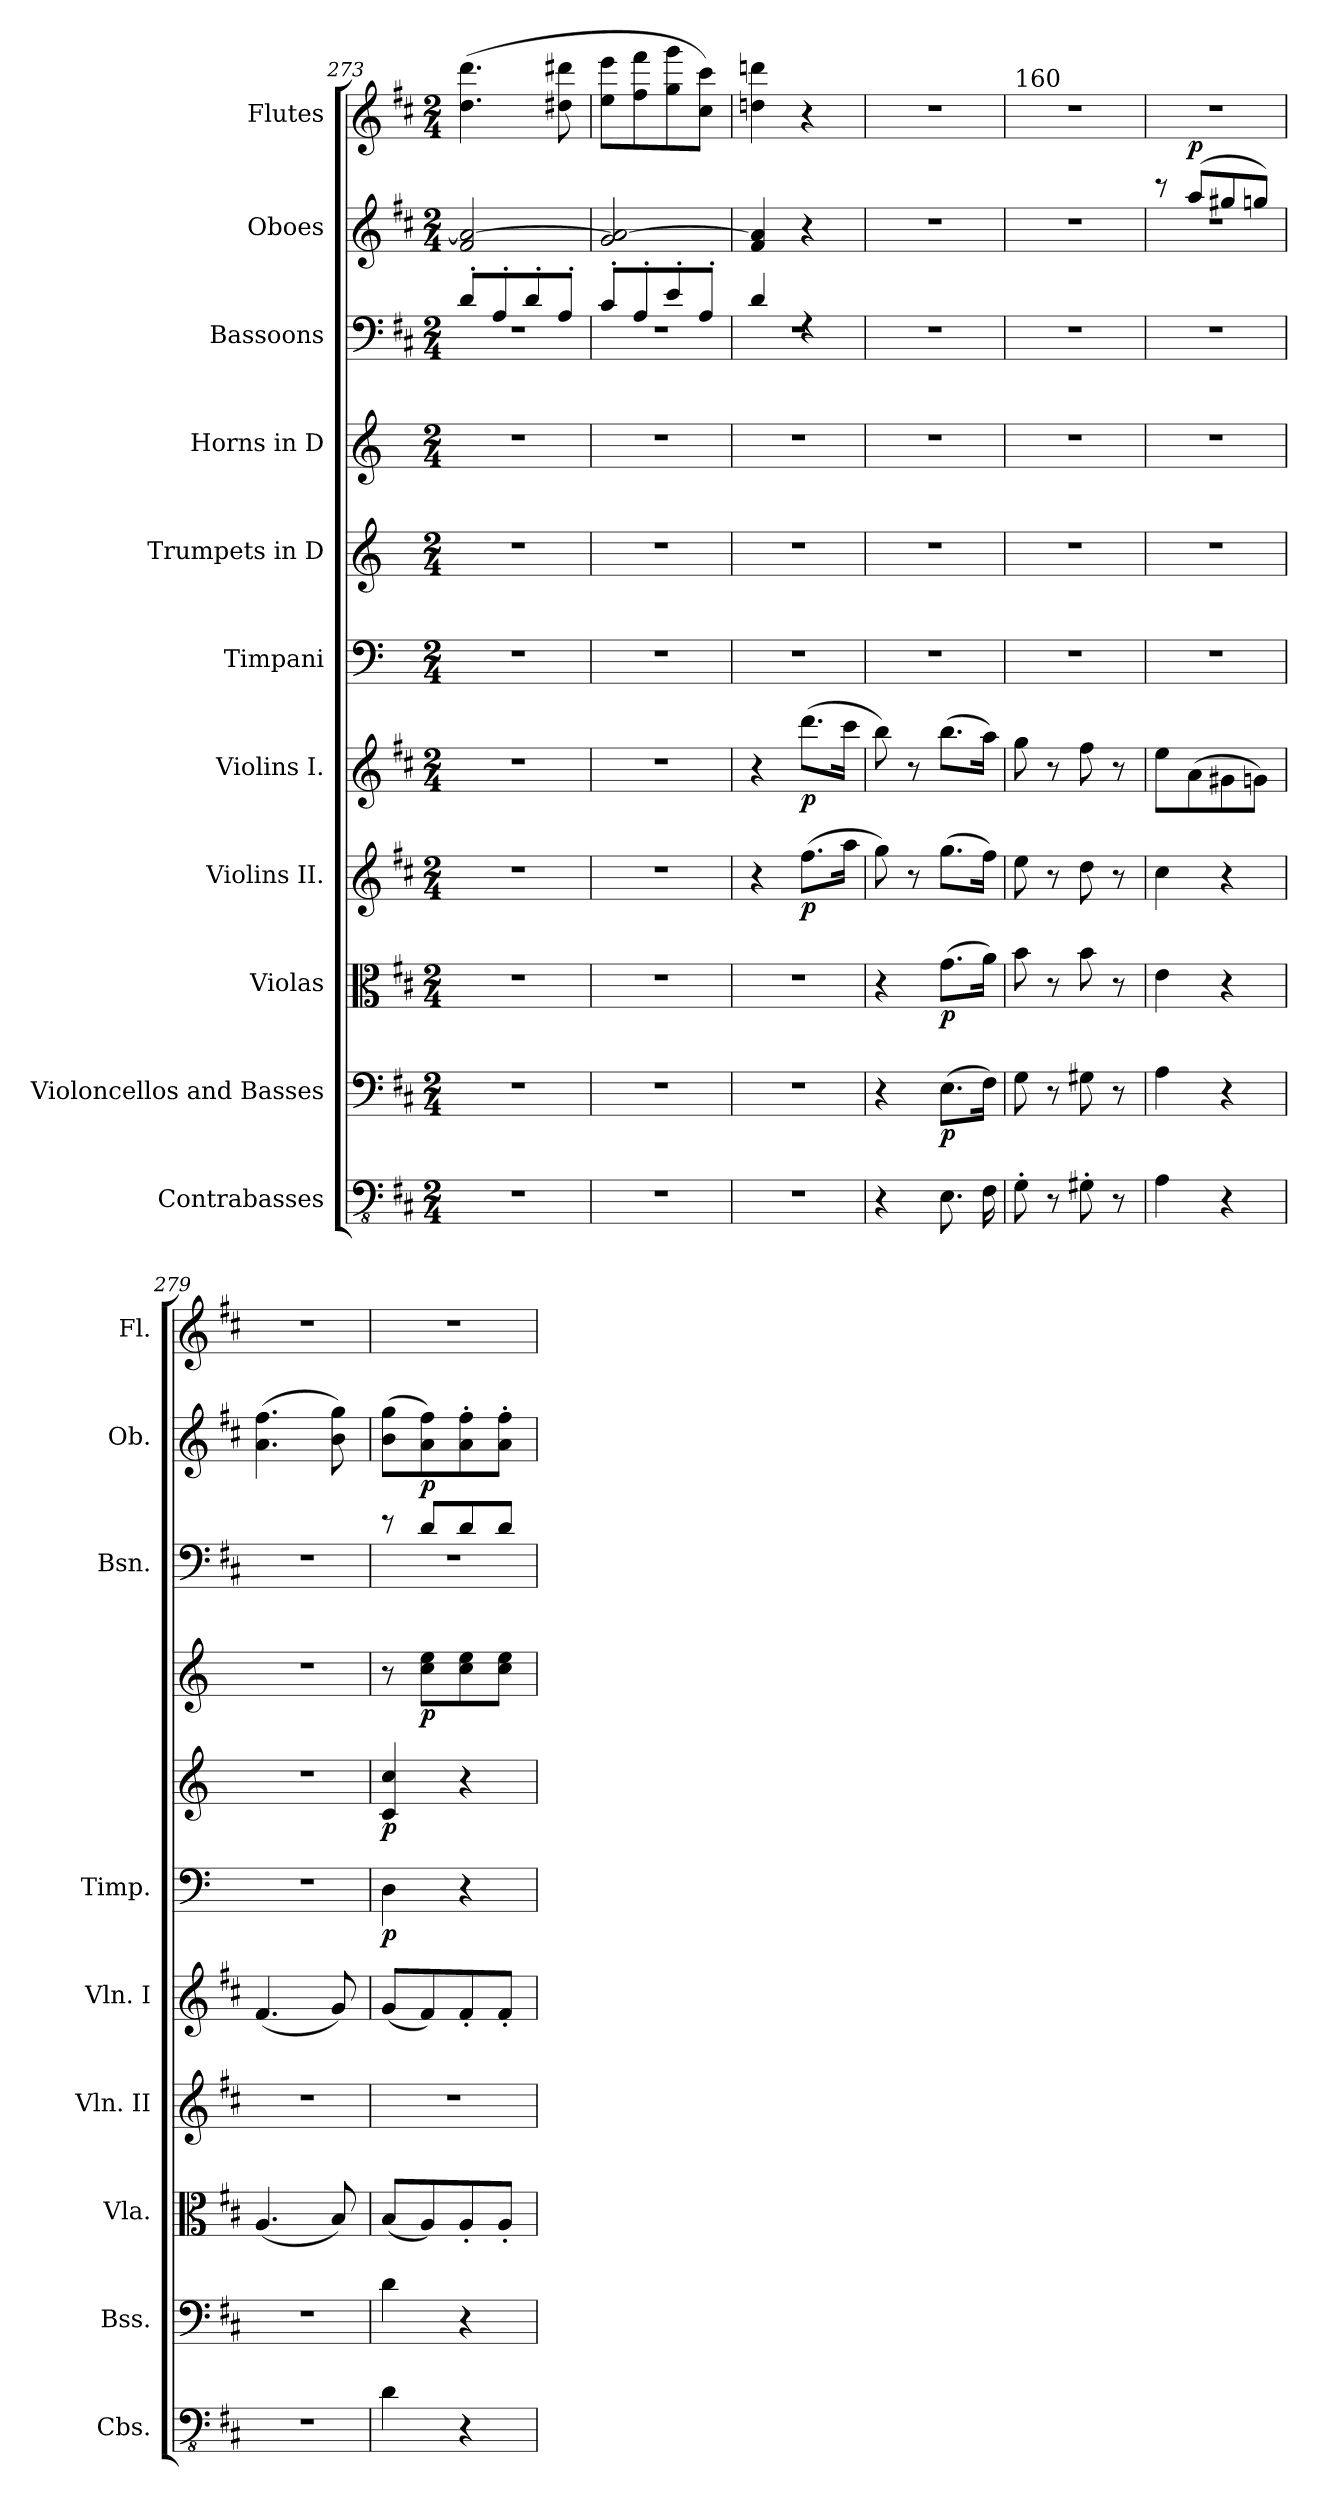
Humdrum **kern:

**kern	**kern	**dynam	**kern	**dynam	**kern	**dynam	**kern	**dynam	**kern	**dynam	**kern	**dynam	**kern	**dynam	**kern	**dynam	**kern	**dynam	**kern
*part11	*part10	*part10	*part9	*part9	*part8	*part8	*part7	*part7	*part6	*part6	*part5	*part5	*part4	*part4	*part3	*part3	*part2	*part2	*part1
*staff11	*staff10	*staff10	*staff9	*staff9	*staff8	*staff8	*staff7	*staff7	*staff6	*staff6	*staff5	*staff5	*staff4	*staff4	*staff3	*staff3	*staff2	*staff2	*staff1
*I"Contrabasses	*I"Violoncellos and Basses	*	*I"Violas	*	*I"Violins II.	*	*I"Violins I.	*	*I"Timpani	*	*I"Trumpets in D	*	*I"Horns in D	*	*I"Bassoons	*	*I"Oboes	*	*I"Flutes
*I'Cbs.	*I'Bss.	*	*I'Vla.	*	*I'Vln. II	*	*I'Vln. I	*	*I'Timp.	*	*	*	*	*	*I'Bsn.	*	*I'Ob.	*	*I'Fl.
*clefFv4	*clefF4	*	*clefC3	*	*clefG2	*	*clefG2	*	*clefF4	*	*clefG2	*	*clefG2	*	*clefF4	*	*clefG2	*	*clefG2
*	*	*	*	*	*	*	*	*	*	*	*ITrd-1c-2	*	*ITrd6c10	*	*	*	*	*	*
*k[f#c#]	*k[f#c#]	*	*k[f#c#]	*	*k[f#c#]	*	*k[f#c#]	*	*k[]	*	*k[f#c#]	*	*k[f#c#]	*	*k[f#c#]	*	*k[f#c#]	*	*k[f#c#]
*M2/4	*M2/4	*	*M2/4	*	*M2/4	*	*M2/4	*	*M2/4	*	*M2/4	*	*M2/4	*	*M2/4	*	*M2/4	*	*M2/4
=273	=273	=273	=273	=273	=273	=273	=273	=273	=273	=273	=273	=273	=273	=273	=273	=273	=273	=273	=273
*	*	*	*	*	*	*	*	*	*	*	*	*	*	*	*^	*	*	*	*
2r	2r	.	2r	.	2r	.	2r	.	2r	.	2r	.	2r	.	8d'/L	2rF	.	2f#/ 2a/_	.	(>4.dd\ 4.ddd\
.	.	.	.	.	.	.	.	.	.	.	.	.	.	.	8A'/	.	.	.	.	.
.	.	.	.	.	.	.	.	.	.	.	.	.	.	.	8d'/	.	.	.	.	.
.	.	.	.	.	.	.	.	.	.	.	.	.	.	.	8A'/J	.	.	.	.	8dd#X\ 8ddd#X\
=274	=274	=274	=274	=274	=274	=274	=274	=274	=274	=274	=274	=274	=274	=274	=274	=274	=274	=274	=274	=274
2r	2r	.	2r	.	2r	.	2r	.	2r	.	2r	.	2r	.	8c#'/L	2rF	.	2g/ 2a/_	.	8ee\ 8eee\L
.	.	.	.	.	.	.	.	.	.	.	.	.	.	.	8A'/	.	.	.	.	8ff#\ 8fff#\
.	.	.	.	.	.	.	.	.	.	.	.	.	.	.	8e'/	.	.	.	.	8gg\ 8ggg\
.	.	.	.	.	.	.	.	.	.	.	.	.	.	.	8A'/J	.	.	.	.	8cc#\ 8ccc#\J)
!!LO:LB:g=z
=275	=275	=275	=275	=275	=275	=275	=275	=275	=275	=275	=275	=275	=275	=275	=275	=275	=275	=275	=275	=275
2r	2r	.	2r	.	4r	.	4r	.	2r	.	2r	.	2r	.	4d/	2rF	.	4f#/ 4a/]	.	4ddn\ 4dddn\
!	!	!	!	!	!	!LO:DY:b	!	!LO:DY:b	!	!	!	!	!	!	!	!	!	!	!	!
.	.	.	.	.	(>8.ff#\L	p	(>8.ddd\L	p	.	.	.	.	.	.	4rF	.	.	4r	.	4r
.	.	.	.	.	16aa\Jk	.	16ccc#\Jk	.	.	.	.	.	.	.	.	.	.	.	.	.
*	*	*	*	*	*	*	*	*	*	*	*	*	*	*	*v	*v	*	*	*	*
=276	=276	=276	=276	=276	=276	=276	=276	=276	=276	=276	=276	=276	=276	=276	=276	=276	=276	=276	=276
4r	4r	.	4r	.	8gg\)	.	8bb\)	.	2r	.	2r	.	2r	.	2r	.	2r	.	2r
.	.	.	.	.	8r	.	8r	.	.	.	.	.	.	.	.	.	.	.	.
!	!	!LO:DY:b	!	!LO:DY:b	!	!	!	!	!	!	!	!	!	!	!	!	!	!	!
8.EE\	(>8.E\L	p	(>8.g\L	p	(>8.gg\L	.	(>8.bb\L	.	.	.	.	.	.	.	.	.	.	.	.
16FF#\	16F#\Jk)	.	16a\Jk)	.	16ff#\Jk)	.	16aa\Jk)	.	.	.	.	.	.	.	.	.	.	.	.
=277	=277	=277	=277	=277	=277	=277	=277	=277	=277	=277	=277	=277	=277	=277	=277	=277	=277	=277	=277
!	!	!	!	!	!	!	!	!	!	!	!	!	!	!	!	!	!	!	!LO:TX:a:t=160
8GG'\	8G\	.	8b\	.	8ee\	.	8gg\	.	2r	.	2r	.	2r	.	2r	.	2r	.	2r
8r	8r	.	8r	.	8r	.	8r	.	.	.	.	.	.	.	.	.	.	.	.
8GG#X'\	8G#X\	.	8b\	.	8dd\	.	8ff#\	.	.	.	.	.	.	.	.	.	.	.	.
8r	8r	.	8r	.	8r	.	8r	.	.	.	.	.	.	.	.	.	.	.	.
=278	=278	=278	=278	=278	=278	=278	=278	=278	=278	=278	=278	=278	=278	=278	=278	=278	=278	=278	=278
*	*	*	*	*	*	*	*	*	*	*	*	*	*	*	*	*	*^	*	*
4AA\	4A\	.	4e\	.	4cc#\	.	8ee\L	.	2r	.	2r	.	2r	.	2r	.	8r	2rdd	.	2r
!	!	!	!	!	!	!	!	!	!	!	!	!	!	!	!	!	!	!	!LO:DY:a	!
.	.	.	.	.	.	.	(>8a\	.	.	.	.	.	.	.	.	.	(>8aa/L	.	p	.
4r	4r	.	4r	.	4r	.	8g#X\	.	.	.	.	.	.	.	.	.	8gg#X/	.	.	.
.	.	.	.	.	.	.	8gn\J)	.	.	.	.	.	.	.	.	.	8ggn/J)	.	.	.
*	*	*	*	*	*	*	*	*	*	*	*	*	*	*	*	*	*v	*v	*	*
=279	=279	=279	=279	=279	=279	=279	=279	=279	=279	=279	=279	=279	=279	=279	=279	=279	=279	=279	=279
!	!	!	!	!	!	!	!	!	!	!	!	!	!	!	!	!	!	!	!LO:TX:a:t=164
*	*	*	*	*	*	*	*	*	*	*	*	*	*	*	*	*	*	*	*^
2r	2r	.	(<4.A/	.	2r	.	(<4.f#/	.	2r	.	2r	.	2r	.	2r	.	(>4.a\ 4.ff#\	.	2r	4.ryy
.	.	.	8B/)	.	.	.	8g/)	.	.	.	.	.	.	.	.	.	8b\ 8gg\)	.	.	8ryy
=280	=280	=280	=280	=280	=280	=280	=280	=280	=280	=280	=280	=280	=280	=280	=280	=280	=280	=280	=280	=280
*	*	*	*	*	*	*	*	*	*	*	*	*	*	*	*^	*	*	*	*	*
!	!	!	!	!	!	!	!	!	!	!LO:DY:b	!	!LO:DY:b	!	!	!	!	!	!	!	!	!
*	*	*	*	*	*	*	*	*	*	*	*	*	*	*	*	*	*	*	*	*v	*v
4D\	4d\	.	(<8B/L	.	2r	.	(<8g/L	.	4D\	p	4d/ 4dd/	p	8r	.	8r	2rF	.	(>8b\ 8gg\L	.	2r
!	!	!	!	!	!	!	!	!	!	!	!	!	!	!LO:DY:b	!	!	!LO:DY:a	!	!	!
.	.	.	8A/)	.	.	.	8f#/)	.	.	.	.	.	8d\ 8f#\L	p	8d/L	.	p	8a\ 8ff#\)	.	.
4r	4r	.	8A'/	.	.	.	8f#'/	.	4r	.	4r	.	8d\ 8f#\	.	8d/	.	.	8a\' 8ff#\'	.	.
.	.	.	8A'/J	.	.	.	8f#'/J	.	.	.	.	.	8d\ 8f#\J	.	8d/J	.	.	8a\' 8ff#\'J	.	.
*	*	*	*	*	*	*	*	*	*	*	*	*	*	*	*v	*v	*	*	*	*
=	=	=	=	=	=	=	=	=	=	=	=	=	=	=	=	=	=	=	=
*-	*-	*-	*-	*-	*-	*-	*-	*-	*-	*-	*-	*-	*-	*-	*-	*-	*-	*-	*-
